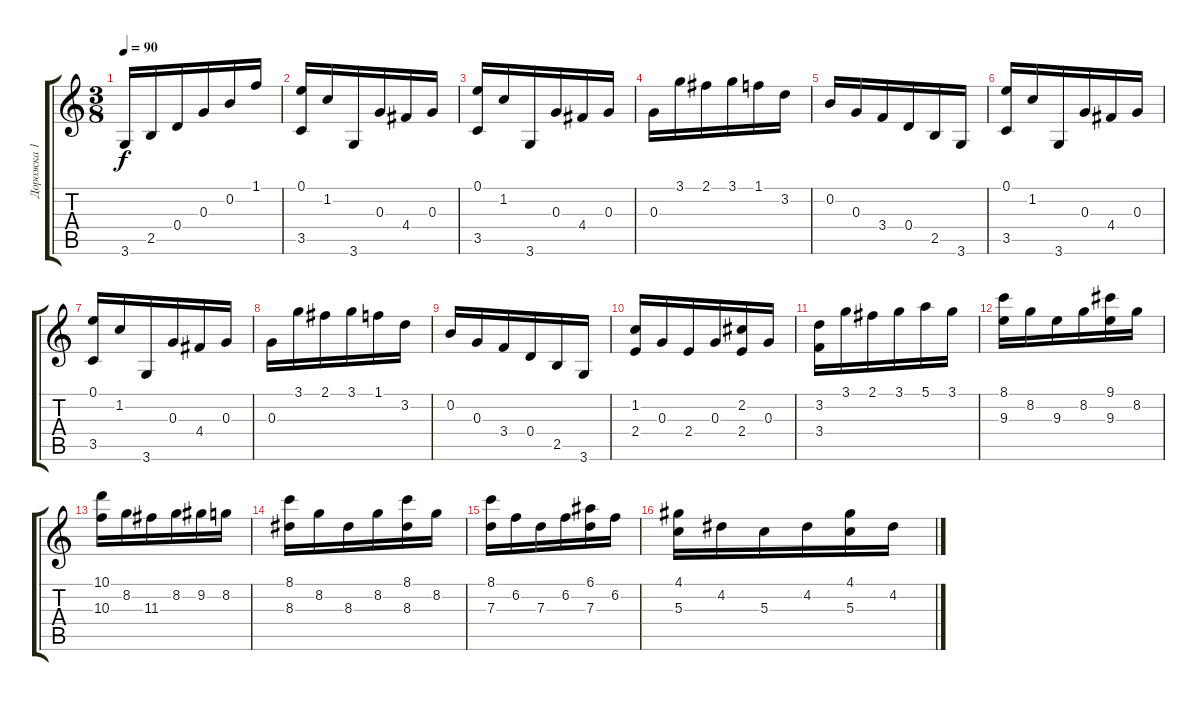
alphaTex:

\track ("Дорожка 1" "Дорожка 1") {instrument acousticguitarnylon}
\staff {score tabs}
\tuning (E4 B3 G3 D3 A2 E2) {hide}
\ts (3 8)
\tempo 90
\clef g2
\ks c
3.6.16{dy f} 2.5.16 0.4.16 0.3.16 0.2.16 1.1.16 |
(0.1 3.5).16 1.2.16 3.6.16 0.3.16 4.4.16 0.3.16 |
(0.1 3.5).16 1.2.16 3.6.16 0.3.16 4.4.16 0.3.16 |
0.3.16 3.1.16 2.1.16 3.1.16 1.1.16 3.2.16 |
0.2.16 0.3.16 3.4.16 0.4.16 2.5.16 3.6.16 |
(0.1 3.5).16 1.2.16 3.6.16 0.3.16 4.4.16 0.3.16 |
(0.1 3.5).16 1.2.16 3.6.16 0.3.16 4.4.16 0.3.16 |
0.3.16 3.1.16 2.1.16 3.1.16 1.1.16 3.2.16 |
0.2.16 0.3.16 3.4.16 0.4.16 2.5.16 3.6.16 |
(1.2 2.4).16 0.3.16 2.4.16 0.3.16 (2.2 2.4).16 0.3.16 |
(3.2 3.4).16 3.1.16 2.1.16 3.1.16 5.1.16 3.1.16 |
(8.1 9.3).16 8.2.16 9.3.16 8.2.16 (9.1 9.3).16 8.2.16 |
(10.1 10.3).16 8.2.16 11.3.16 8.2.16 9.2.16 8.2.16 |
(8.1 8.3).16 8.2.16 8.3.16 8.2.16 (8.1 8.3).16 8.2.16 |
(8.1 7.3).16 6.2.16 7.3.16 6.2.16 (6.1 7.3).16 6.2.16 |
(4.1 5.3).16 4.2.16 5.3.16 4.2.16 (4.1 5.3).16 4.2.16
